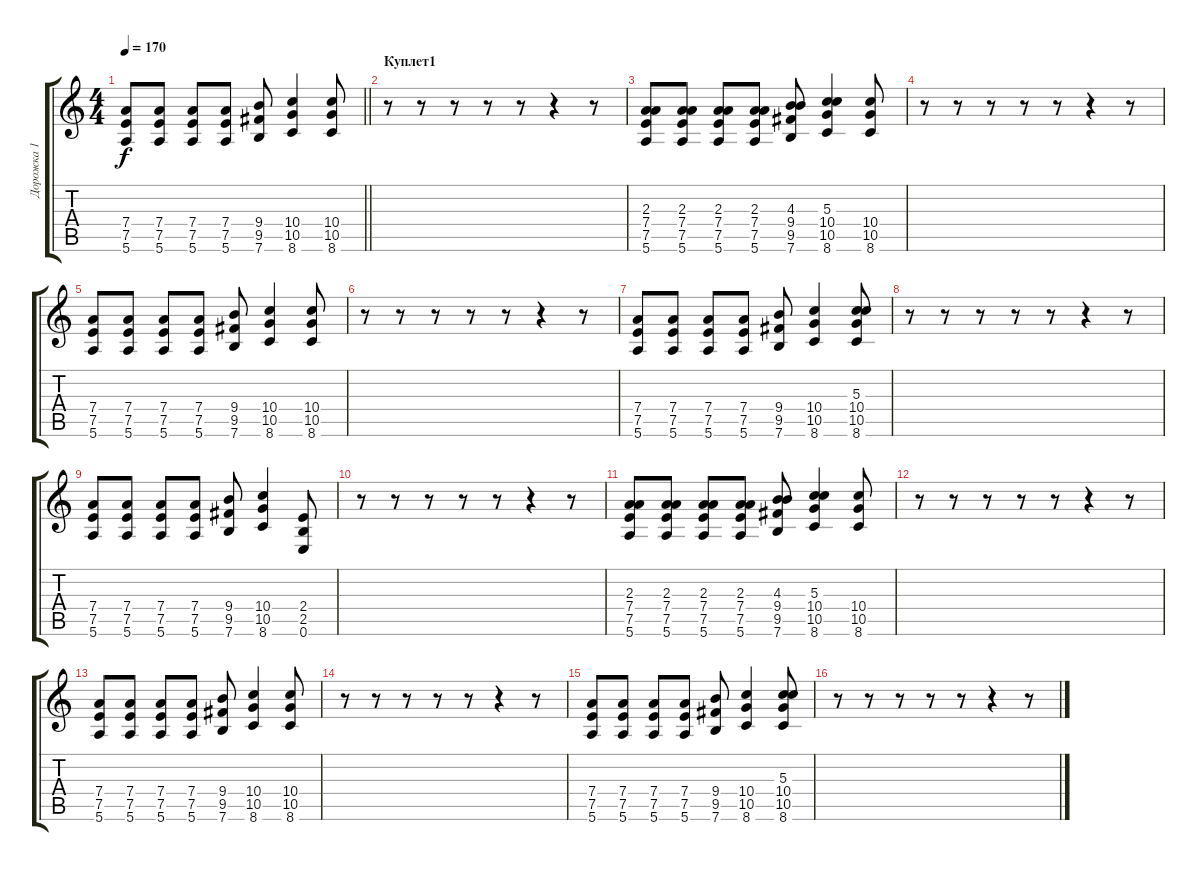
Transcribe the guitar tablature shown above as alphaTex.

\track ("Дорожка 1" "Дорожка 1") {instrument distortionguitar}
\staff {score tabs}
\tuning (E4 B3 G3 D3 A2 E2) {hide}
\ts (4 4)
\tempo 170
\clef g2
\barLineRight lightlight
\ks c
(7.4 7.5 5.6).8{dy f} (7.4 7.5 5.6).8 (7.4 7.5 5.6).8 (7.4 7.5 5.6).8 (9.4 9.5 7.6).8 (10.4 10.5 8.6).4 (10.4 10.5 8.6).8 |
\section ("" "Куплет1")
r.8 r.8 r.8 r.8 r.8 r.4 r.8 |
(2.3 7.4 7.5 5.6).8 (2.3 7.4 7.5 5.6).8 (2.3 7.4 7.5 5.6).8 (2.3 7.4 7.5 5.6).8 (4.3 9.4 9.5 7.6).8 (5.3 10.4 10.5 8.6).4 (10.4 10.5 8.6).8 |
r.8 r.8 r.8 r.8 r.8 r.4 r.8 |
(7.4 7.5 5.6).8 (7.4 7.5 5.6).8 (7.4 7.5 5.6).8 (7.4 7.5 5.6).8 (9.4 9.5 7.6).8 (10.4 10.5 8.6).4 (10.4 10.5 8.6).8 |
r.8 r.8 r.8 r.8 r.8 r.4 r.8 |
(7.4 7.5 5.6).8 (7.4 7.5 5.6).8 (7.4 7.5 5.6).8 (7.4 7.5 5.6).8 (9.4 9.5 7.6).8 (10.4 10.5 8.6).4 (5.3 10.4 10.5 8.6).8 |
r.8 r.8 r.8 r.8 r.8 r.4 r.8 |
(7.4 7.5 5.6).8 (7.4 7.5 5.6).8 (7.4 7.5 5.6).8 (7.4 7.5 5.6).8 (9.4 9.5 7.6).8 (10.4 10.5 8.6).4 (2.4 2.5 0.6).8 |
r.8 r.8 r.8 r.8 r.8 r.4 r.8 |
(2.3 7.4 7.5 5.6).8 (2.3 7.4 7.5 5.6).8 (2.3 7.4 7.5 5.6).8 (2.3 7.4 7.5 5.6).8 (4.3 9.4 9.5 7.6).8 (5.3 10.4 10.5 8.6).4 (10.4 10.5 8.6).8 |
r.8 r.8 r.8 r.8 r.8 r.4 r.8 |
(7.4 7.5 5.6).8 (7.4 7.5 5.6).8 (7.4 7.5 5.6).8 (7.4 7.5 5.6).8 (9.4 9.5 7.6).8 (10.4 10.5 8.6).4 (10.4 10.5 8.6).8 |
r.8 r.8 r.8 r.8 r.8 r.4 r.8 |
(7.4 7.5 5.6).8 (7.4 7.5 5.6).8 (7.4 7.5 5.6).8 (7.4 7.5 5.6).8 (9.4 9.5 7.6).8 (10.4 10.5 8.6).4 (5.3 10.4 10.5 8.6).8 |
r.8 r.8 r.8 r.8 r.8 r.4 r.8
